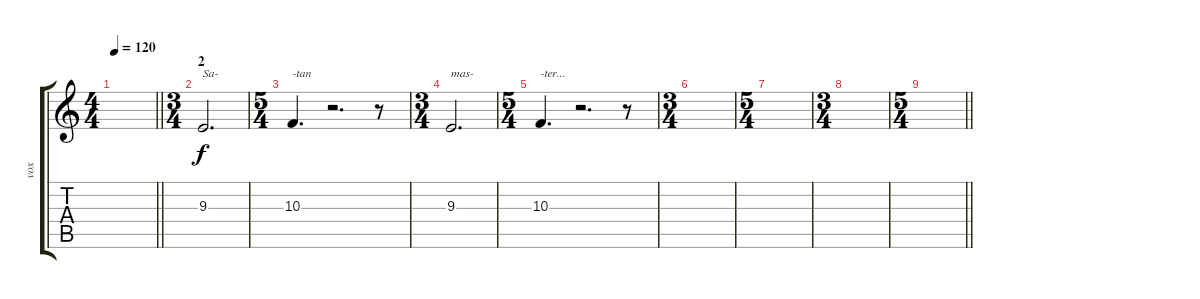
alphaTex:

\track ("vox" "vox") {instrument tenorsax}
\staff {score tabs}
\tuning (E4 B3 G3 D3 A2 E2) {hide}
\ts (4 4)
\tempo 120
\clef g2
\barLineRight lightlight
\ks c
|
\ts (3 4)
\section ("" "2")
9.3.2{d txt "Sa-"} |
\ts (5 4)
10.3.4{d txt "-tan"} r.2{d} r.8 |
\ts (3 4)
9.3.2{d txt "mas-"} |
\ts (5 4)
10.3.4{d txt "-ter..."} r.2{d} r.8 |
\ts (3 4)
|
\ts (5 4)
|
\ts (3 4)
|
\ts (5 4)
\barLineRight lightlight
